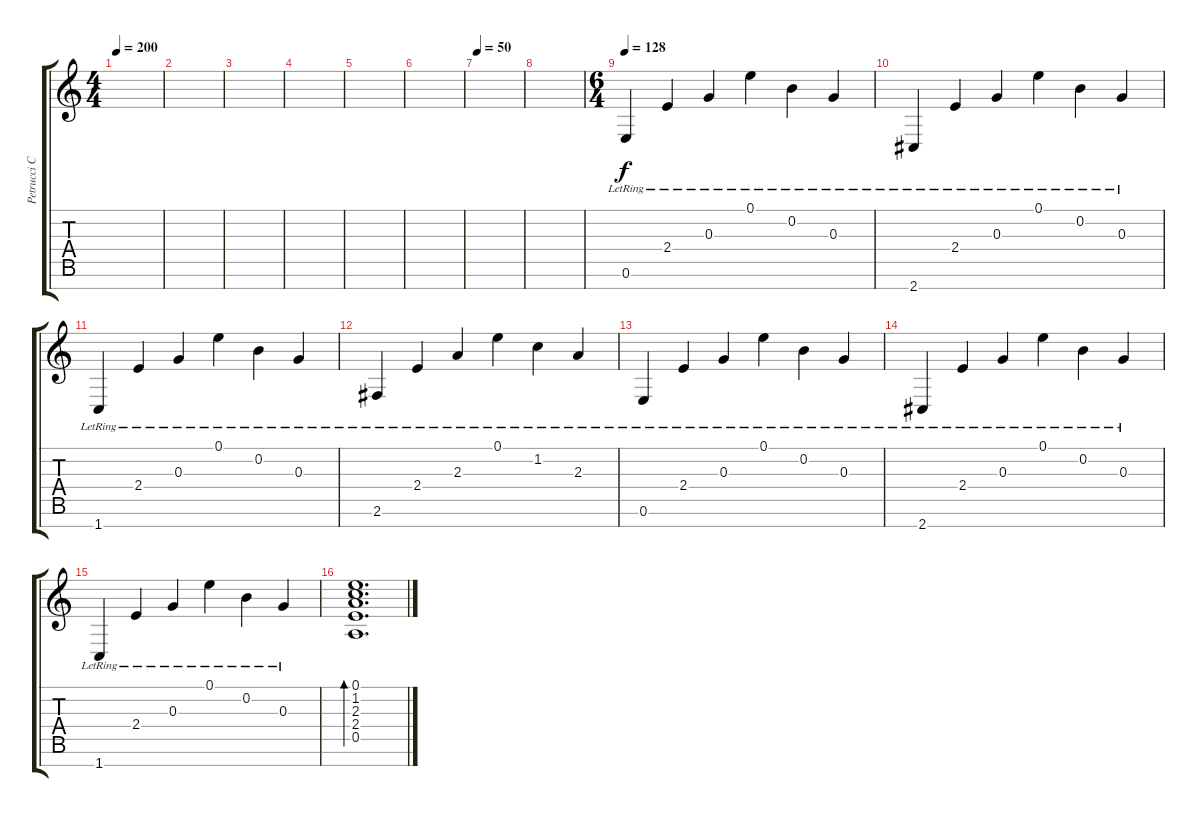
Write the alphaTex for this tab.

\track ("Petrucci Cleam" "Petrucci C") {instrument electricguitarclean}
\staff {score tabs}
\tuning (E4 B3 G3 D3 A2 E2 B1) {hide}
\ts (4 4)
\tempo 200
\clef g2
\ks c
|
|
|
|
|
|
\tempo 50
|
|
\ts (6 4)
\tempo 128
0.6{lr}.4{volume 13} 2.4{lr}.4 0.3{lr}.4 0.1{lr}.4 0.2{lr}.4 0.3{lr}.4 |
2.7{lr}.4 2.4{lr}.4 0.3{lr}.4 0.1{lr}.4 0.2{lr}.4 0.3{lr}.4 |
1.7{lr}.4 2.4{lr}.4 0.3{lr}.4 0.1{lr}.4 0.2{lr}.4 0.3{lr}.4 |
2.6{lr}.4 2.4{lr}.4 2.3{lr}.4 0.1{lr}.4 1.2{lr}.4 2.3{lr}.4 |
0.6{lr}.4 2.4{lr}.4 0.3{lr}.4 0.1{lr}.4 0.2{lr}.4 0.3{lr}.4 |
2.7{lr}.4 2.4{lr}.4 0.3{lr}.4 0.1{lr}.4 0.2{lr}.4 0.3{lr}.4 |
1.7{lr}.4 2.4{lr}.4 0.3{lr}.4 0.1{lr}.4 0.2{lr}.4 0.3{lr}.4 |
(0.1 1.2 2.3 2.4 0.5).1{d bd 480}
